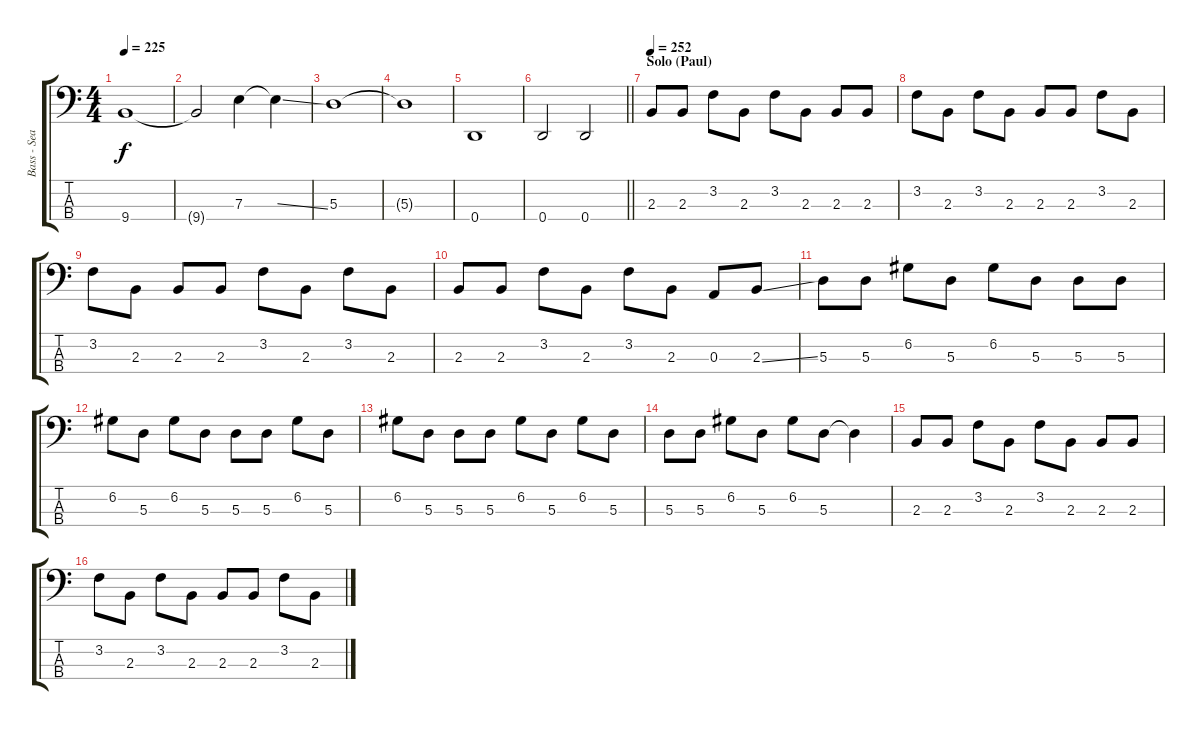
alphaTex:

\track ("Bass - Sean" "Bass - Sea") {instrument fretlessbass}
\staff {score tabs}
\tuning (G2 D2 A1 D1) {hide}
\ts (4 4)
\tempo 225
\clef f4
\ks c
9.4{t}.1{dy f} |
9.4{t}.2 7.3.4 7.3{ss t}.4 |
5.3.1 |
5.3{t}.1 |
0.4.1 |
\barLineRight lightlight
0.4.2 0.4.2 |
\section ("" "Solo (Paul)")
\tempo 252
2.3.8 2.3.8 3.2.8 2.3.8 3.2.8 2.3.8 2.3.8 2.3.8 |
3.2.8 2.3.8 3.2.8 2.3.8 2.3.8 2.3.8 3.2.8 2.3.8 |
3.2.8 2.3.8 2.3.8 2.3.8 3.2.8 2.3.8 3.2.8 2.3.8 |
2.3.8 2.3.8 3.2.8 2.3.8 3.2.8 2.3.8 0.3.8 2.3{ss}.8 |
5.3.8 5.3.8 6.2.8 5.3.8 6.2.8 5.3.8 5.3.8 5.3.8 |
6.2.8 5.3.8 6.2.8 5.3.8 5.3.8 5.3.8 6.2.8 5.3.8 |
6.2.8 5.3.8 5.3.8 5.3.8 6.2.8 5.3.8 6.2.8 5.3.8 |
5.3.8 5.3.8 6.2.8 5.3.8 6.2.8 5.3.8 5.3{t}.4 |
2.3.8 2.3.8 3.2.8 2.3.8 3.2.8 2.3.8 2.3.8 2.3.8 |
3.2.8 2.3.8 3.2.8 2.3.8 2.3.8 2.3.8 3.2.8 2.3.8
